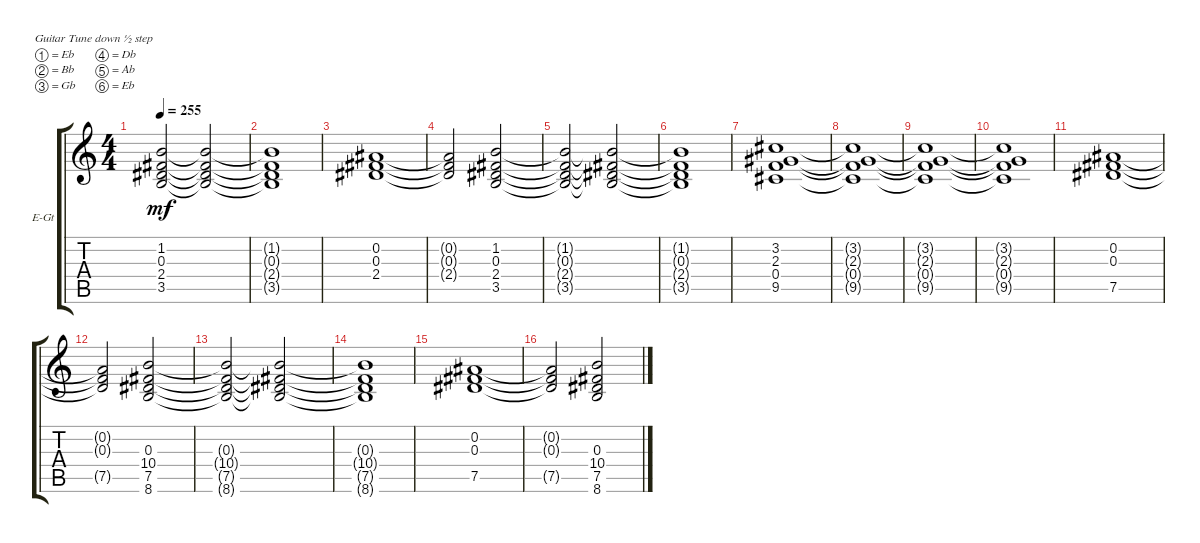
\bracketExtendMode groupsimilarinstruments
\firstSystemTrackNameOrientation horizontal
\otherSystemsTrackNameOrientation horizontal
\track ("Keyboard" "E-Gt") {instrument electricguitarclean}
\staff {score tabs}
\tuning (Eb4 Bb3 Gb3 Db3 Ab2 Eb2)
\ts (4 4)
\tempo 255
\clef g2
\ks c
(3.5{t} 2.4{t} 0.3{t} 1.2{t}).2{dy mf} (3.5{t} 2.4{t} 0.3{t} 1.2{t}).2 |
(3.5{t} 2.4{t} 0.3{t} 1.2{t}).1 |
(2.4 0.3 0.2).1 |
(2.4{t} 0.3{t} 0.2{t}).2 (3.5 2.4 0.3 1.2).2 |
(3.5{t} 2.4{t} 0.3{t} 1.2{t}).2 (3.5{t} 2.4{t} 0.3{t} 1.2{t}).2 |
(3.5{t} 2.4{t} 0.3{t} 1.2{t}).1 |
(0.4 9.5 2.3 3.2).1 |
(0.4{t} 9.5{t} 2.3{t} 3.2{t}).1 |
(0.4{t} 9.5{t} 2.3{t} 3.2{t}).1 |
(0.4{t} 9.5{t} 2.3{t} 3.2{t}).1 |
(7.5 0.3 0.2).1 |
(7.5{t} 0.3{t} 0.2{t}).2 (8.6 7.5 0.3 10.4).2 |
(8.6{t} 7.5{t} 0.3{t} 10.4{t}).2 (8.6{t} 7.5{t} 0.3{t} 10.4{t}).2 |
(8.6{t} 7.5{t} 0.3{t} 10.4{t}).1 |
(7.5 0.3 0.2).1 |
(7.5{t} 0.3{t} 0.2{t}).2 (8.6 7.5 0.3 10.4).2
